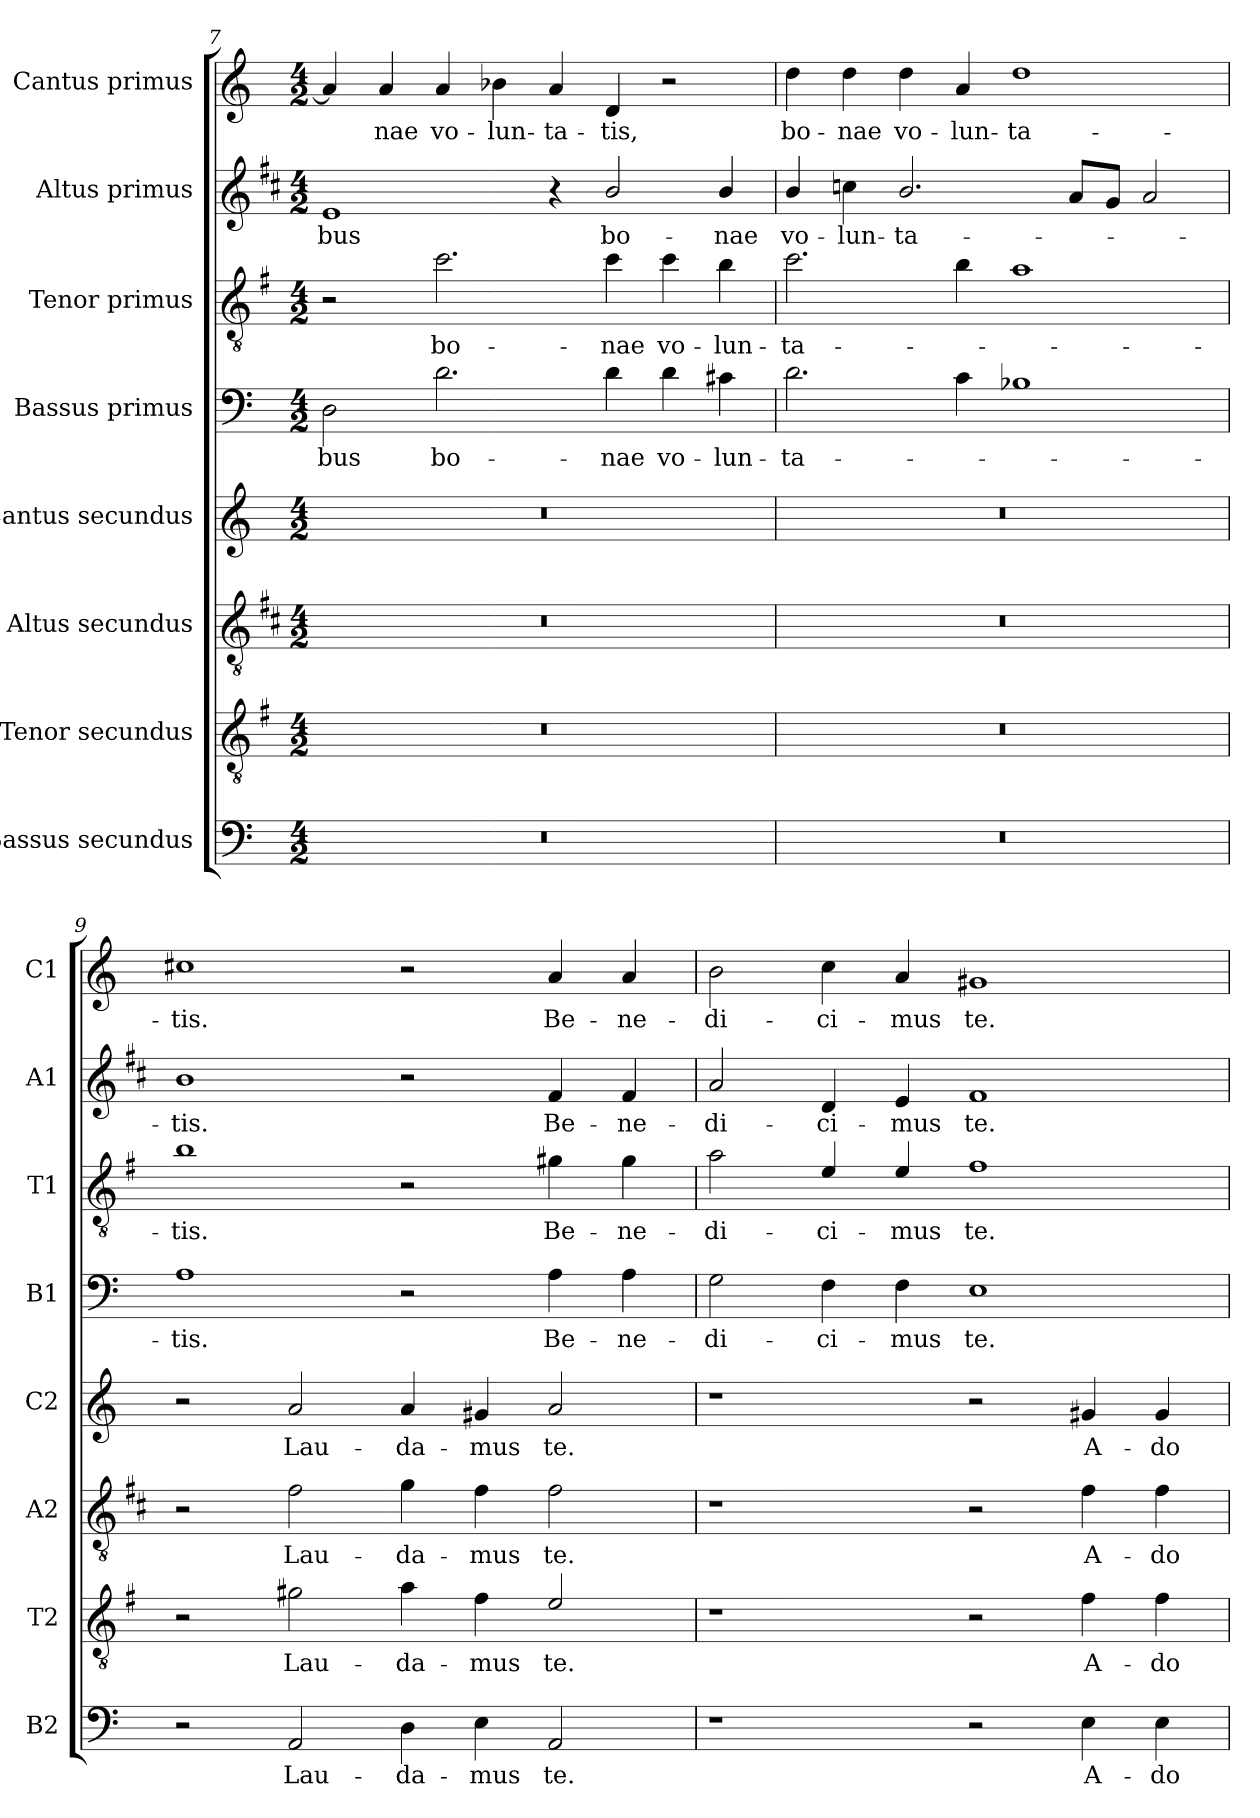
**kern	**text	**kern	**text	**kern	**text	**kern	**text	**kern	**text	**kern	**text	**kern	**text	**kern	**text
*part8	*part8	*part7	*part7	*part6	*part6	*part5	*part5	*part4	*part4	*part3	*part3	*part2	*part2	*part1	*part1
*staff8	*staff8	*staff7	*staff7	*staff6	*staff6	*staff5	*staff5	*staff4	*staff4	*staff3	*staff3	*staff2	*staff2	*staff1	*staff1
*I"Bassus secundus	*	*I"Tenor secundus	*	*I"Altus secundus	*	*I"Cantus secundus	*	*I"Bassus primus	*	*I"Tenor primus	*	*I"Altus primus	*	*I"Cantus primus	*
*I'B2	*	*I'T2	*	*I'A2	*	*I'C2	*	*I'B1	*	*I'T1	*	*I'A1	*	*I'C1	*
*clefF4	*	*clefGv2	*	*clefGv2	*	*clefG2	*	*clefF4	*	*clefGv2	*	*clefG2	*	*clefG2	*
*	*	*ITrd4c7	*	*ITrd1c2	*	*	*	*	*	*ITrd4c7	*	*ITrd1c2	*	*	*
*k[]	*	*k[]	*	*k[]	*	*k[]	*	*k[]	*	*k[]	*	*k[]	*	*k[]	*
*C:	*	*C:	*	*C:	*	*C:	*	*C:	*	*C:	*	*C:	*	*C:	*
*M4/2	*	*M4/2	*	*M4/2	*	*M4/2	*	*M4/2	*	*M4/2	*	*M4/2	*	*M4/2	*
=7	=7	=7	=7	=7	=7	=7	=7	=7	=7	=7	=7	=7	=7	=7	=7
!	!	!	!	!	!	!	!	!	!LO:LY:b	!	!	!	!LO:LY:b	!	!
0r	.	0r	.	0r	.	0r	.	2D\	-bus	2r	.	1d	-bus	4a/]	.
!	!	!	!	!	!	!	!	!	!	!	!	!	!	!	!LO:LY:b
.	.	.	.	.	.	.	.	.	.	.	.	.	.	4a/	-nae
!	!	!	!	!	!	!	!	!	!LO:LY:b	!	!LO:LY:b	!	!	!	!LO:LY:b
.	.	.	.	.	.	.	.	2.d\	bo-	2.f\	bo-	.	.	4a/	vo-
!	!	!	!	!	!	!	!	!	!	!	!	!	!	!	!LO:LY:b
.	.	.	.	.	.	.	.	.	.	.	.	.	.	4b-X\	-lun-
!	!	!	!	!	!	!	!	!	!	!	!	!	!	!	!LO:LY:b
.	.	.	.	.	.	.	.	.	.	.	.	4r	.	4a/	-ta-
!	!	!	!	!	!	!	!	!	!LO:LY:b	!	!LO:LY:b	!	!LO:LY:b	!	!LO:LY:b
.	.	.	.	.	.	.	.	4d\	-nae	4f\	-nae	2a/	bo-	4d/	-tis,
!	!	!	!	!	!	!	!	!	!LO:LY:b	!	!LO:LY:b	!	!	!	!
.	.	.	.	.	.	.	.	4d\	vo-	4f\	vo-	.	.	2r	.
!	!	!	!	!	!	!	!	!	!LO:LY:b	!	!LO:LY:b	!	!LO:LY:b	!	!
.	.	.	.	.	.	.	.	4c#X\	-lun-	4e\	-lun-	4a/	-nae	.	.
=8	=8	=8	=8	=8	=8	=8	=8	=8	=8	=8	=8	=8	=8	=8	=8
!	!	!	!	!	!	!	!	!	!LO:LY:b	!	!LO:LY:b	!	!LO:LY:b	!	!LO:LY:b
0r	.	0r	.	0r	.	0r	.	2.d\	-ta-	2.f\	-ta-	4a/	vo-	4dd\	bo-
!	!	!	!	!	!	!	!	!	!	!	!	!	!LO:LY:b	!	!LO:LY:b
.	.	.	.	.	.	.	.	.	.	.	.	4b-X\	-lun-	4dd\	-nae
!	!	!	!	!	!	!	!	!	!	!	!	!	!LO:LY:b	!	!LO:LY:b
.	.	.	.	.	.	.	.	.	.	.	.	2.a/	-ta-	4dd\	vo-
!	!	!	!	!	!	!	!	!	!	!	!	!	!	!	!LO:LY:b
.	.	.	.	.	.	.	.	4c\	.	4e\	.	.	.	4a/	-lun-
!	!	!	!	!	!	!	!	!	!	!	!	!	!	!	!LO:LY:b
.	.	.	.	.	.	.	.	1B-X	.	1d	.	.	.	1dd	-ta-
.	.	.	.	.	.	.	.	.	.	.	.	8g/L	.	.	.
.	.	.	.	.	.	.	.	.	.	.	.	8f/J	.	.	.
.	.	.	.	.	.	.	.	.	.	.	.	2g/	.	.	.
=9	=9	=9	=9	=9	=9	=9	=9	=9	=9	=9	=9	=9	=9	=9	=9
!	!	!	!	!	!	!	!	!	!LO:LY:b	!	!LO:LY:b	!	!LO:LY:b	!	!LO:LY:b
2r	.	2r	.	2r	.	2r	.	1A	-tis.	1e	-tis.	1a	-tis.	1cc#X	-tis.
!	!LO:LY:b	!	!LO:LY:b	!	!LO:LY:b	!	!LO:LY:b	!	!	!	!	!	!	!	!
2AA/	Lau-	2c#X\	Lau-	2e\	Lau-	2a/	Lau-	.	.	.	.	.	.	.	.
!	!LO:LY:b	!	!LO:LY:b	!	!LO:LY:b	!	!LO:LY:b	!	!	!	!	!	!	!	!
4D\	-da-	4d\	-da-	4f\	-da-	4a/	-da-	2r	.	2r	.	2r	.	2r	.
!	!LO:LY:b	!	!LO:LY:b	!	!LO:LY:b	!	!LO:LY:b	!	!	!	!	!	!	!	!
4E\	-mus	4B\	-mus	4e\	-mus	4g#X/	-mus	.	.	.	.	.	.	.	.
!	!LO:LY:b	!	!LO:LY:b	!	!LO:LY:b	!	!LO:LY:b	!	!LO:LY:b	!	!LO:LY:b	!	!LO:LY:b	!	!LO:LY:b
2AA/	te.	2A/	te.	2e\	te.	2a/	te.	4A\	Be-	4c#X\	Be-	4e/	Be-	4a/	Be-
!	!	!	!	!	!	!	!	!	!LO:LY:b	!	!LO:LY:b	!	!LO:LY:b	!	!LO:LY:b
.	.	.	.	.	.	.	.	4A\	-ne-	4c#\	-ne-	4e/	-ne-	4a/	-ne-
!!LO:PB:g=z
=10	=10	=10	=10	=10	=10	=10	=10	=10	=10	=10	=10	=10	=10	=10	=10
!	!	!	!	!	!	!	!	!	!LO:LY:b	!	!LO:LY:b	!	!LO:LY:b	!	!LO:LY:b
1r	.	1r	.	1r	.	1r	.	2G\	-di-	2d\	-di-	2g/	-di-	2b\	-di-
!	!	!	!	!	!	!	!	!	!LO:LY:b	!	!LO:LY:b	!	!LO:LY:b	!	!LO:LY:b
.	.	.	.	.	.	.	.	4F\	-ci-	4A/	-ci-	4c/	-ci-	4cc\	-ci-
!	!	!	!	!	!	!	!	!	!LO:LY:b	!	!LO:LY:b	!	!LO:LY:b	!	!LO:LY:b
.	.	.	.	.	.	.	.	4F\	-mus	4A/	-mus	4d/	-mus	4a/	-mus
!	!	!	!	!	!	!	!	!	!LO:LY:b	!	!LO:LY:b	!	!LO:LY:b	!	!LO:LY:b
2r	.	2r	.	2r	.	2r	.	1E	te.	1B	te.	1e	te.	1g#X	te.
!	!LO:LY:b	!	!LO:LY:b	!	!LO:LY:b	!	!LO:LY:b	!	!	!	!	!	!	!	!
4E\	A-	4B\	A-	4e\	A-	4g#X/	A-	.	.	.	.	.	.	.	.
!	!LO:LY:b	!	!LO:LY:b	!	!LO:LY:b	!	!LO:LY:b	!	!	!	!	!	!	!	!
4E\	-do-	4B\	-do-	4e\	-do-	4g#/	-do-	.	.	.	.	.	.	.	.
=	=	=	=	=	=	=	=	=	=	=	=	=	=	=	=
*-	*-	*-	*-	*-	*-	*-	*-	*-	*-	*-	*-	*-	*-	*-	*-
